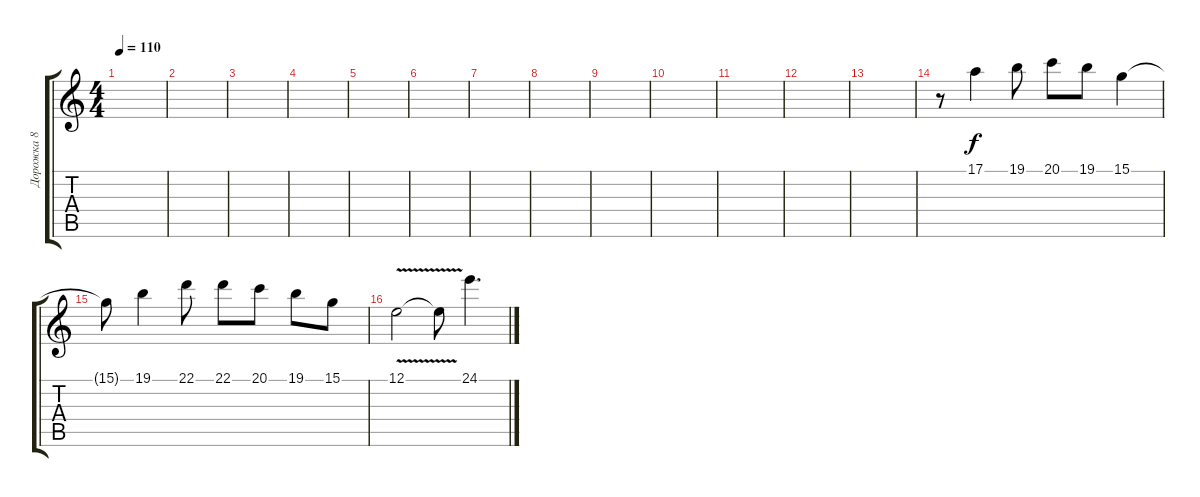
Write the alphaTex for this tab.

\track ("Дорожка 8" "Дорожка 8") {instrument panflute}
\staff {score tabs}
\tuning (E4 B3 G3 D3 A2 E2) {hide}
\ts (4 4)
\tempo 110
\clef g2
\ks c
|
|
|
|
|
|
|
|
|
|
|
|
|
r.8 17.1.4 19.1.8 20.1.8 19.1.8 15.1.4 |
15.1{t}.8 19.1.4 22.1.8 22.1.8 20.1.8 19.1.8 15.1.8 |
12.1{v}.2 12.1{t}.8 24.1.4{d}
